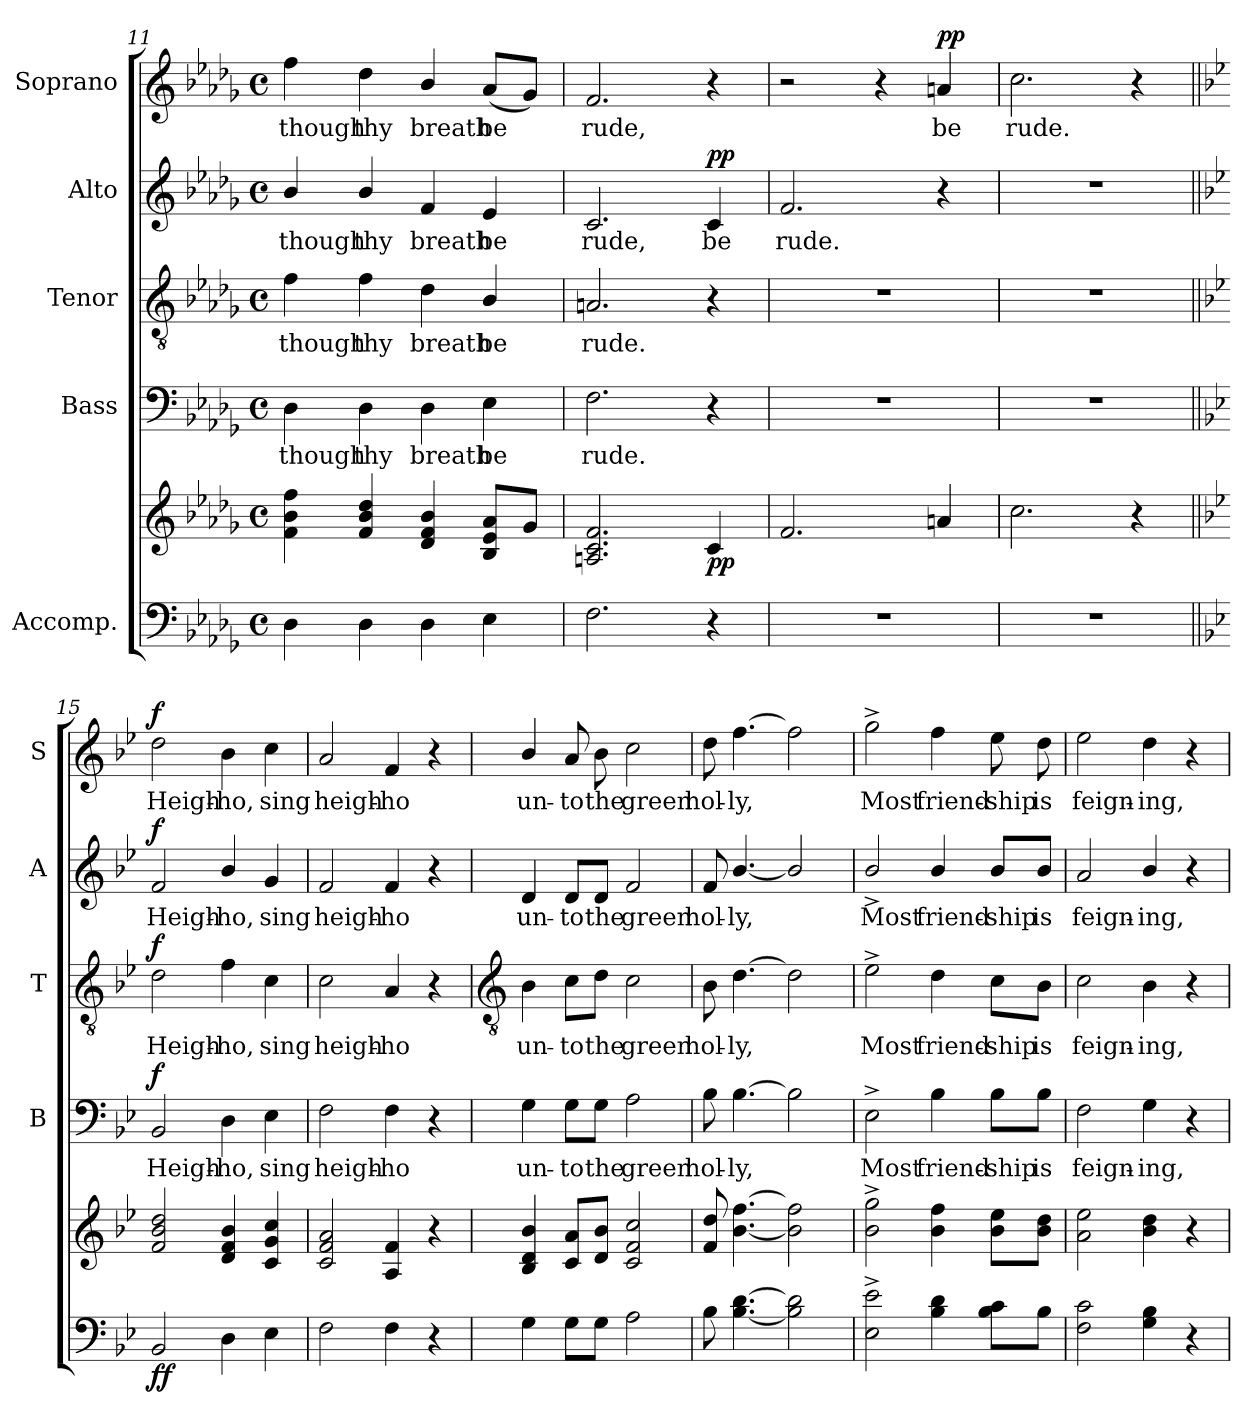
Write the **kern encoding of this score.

**kern	**kern	**dynam	**kern	**text	**dynam	**kern	**text	**dynam	**kern	**text	**dynam	**kern	**text	**dynam
*part5	*part5	*part5	*part4	*part4	*part4	*part3	*part3	*part3	*part2	*part2	*part2	*part1	*part1	*part1
*staff6	*staff5	*staff5/6	*staff4	*staff4	*staff4	*staff3	*staff3	*staff3	*staff2	*staff2	*staff2	*staff1	*staff1	*staff1
*I"Accomp.	*	*	*I"Bass	*	*	*I"Tenor	*	*	*I"Alto	*	*	*I"Soprano	*	*
*	*	*	*I'B	*	*	*I'T	*	*	*I'A	*	*	*I'S	*	*
!!LO:LB:g=z
*clefF4	*clefG2	*	*clefF4	*	*	*clefGv2	*	*	*clefG2	*	*	*clefG2	*	*
*k[b-e-a-d-g-]	*k[b-e-a-d-g-]	*	*k[b-e-a-d-g-]	*	*	*k[b-e-a-d-g-]	*	*	*k[b-e-a-d-g-]	*	*	*k[b-e-a-d-g-]	*	*
*D-:	*D-:	*	*D-:	*	*	*D-:	*	*	*D-:	*	*	*D-:	*	*
*M4/4	*M4/4	*	*M4/4	*	*	*M4/4	*	*	*M4/4	*	*	*M4/4	*	*
*met(c)	*met(c)	*	*met(c)	*	*	*met(c)	*	*	*met(c)	*	*	*met(c)	*	*
=11	=11	=11	=11	=11	=11	=11	=11	=11	=11	=11	=11	=11	=11	=11
!	!	!	!	!LO:LY:b	!	!	!LO:LY:b	!	!	!LO:LY:b	!	!	!LO:LY:b	!
4D-	4f 4b- 4ff	.	4D-	-though	.	4f	-though	.	4b-/	-though	.	4ff	-though	.
!	!	!	!	!LO:LY:b	!	!	!LO:LY:b	!	!	!LO:LY:b	!	!	!LO:LY:b	!
4D-	4f 4b- 4dd-	.	4D-	thy	.	4f	thy	.	4b-/	thy	.	4dd-	thy	.
!	!	!	!	!LO:LY:b	!	!	!LO:LY:b	!	!	!LO:LY:b	!	!	!LO:LY:b	!
4D-	4d-/ 4f/ 4b-/	.	4D-	breath	.	4d-	breath	.	4f	breath	.	4b-/	breath	.
!	!	!	!	!LO:LY:b	!	!	!LO:LY:b	!	!	!LO:LY:b	!	!	!LO:LY:b	!
4E-	8B- 8e- 8a-L	.	4E-	be	.	4B-/	be	.	4e-	be	.	(<8a-L	be	.
.	8g-J	.	.	.	.	.	.	.	.	.	.	8g-J)	.	.
=12	=12	=12	=12	=12	=12	=12	=12	=12	=12	=12	=12	=12	=12	=12
!	!	!	!	!LO:LY:b	!	!	!LO:LY:b	!	!	!LO:LY:b	!	!	!LO:LY:b	!
2.F	2.An 2.c 2.f	.	2.F	rude.	.	2.An	rude.	.	2.c	rude,	.	2.f	rude,	.
!	!	!LO:DY:b	!	!	!	!	!	!	!	!LO:LY:b	!LO:DY:b	!	!	!
4r	4c	pp	4r	.	.	4r	.	.	4c	be	pp	4r	.	.
=13	=13	=13	=13	=13	=13	=13	=13	=13	=13	=13	=13	=13	=13	=13
!	!	!	!	!	!	!	!	!	!	!LO:LY:b	!	!	!	!
1r	2.f	.	1r	.	.	1r	.	.	2.f	rude.	.	2r	.	.
.	.	.	.	.	.	.	.	.	.	.	.	4r	.	.
!	!	!	!	!	!	!	!	!	!	!	!	!	!LO:LY:b	!LO:DY:b
.	4an	.	.	.	.	.	.	.	4r	.	.	4an	be	pp
=14	=14	=14	=14	=14	=14	=14	=14	=14	=14	=14	=14	=14	=14	=14
!	!	!	!	!	!	!	!	!	!	!	!	!	!LO:LY:b	!
1r	2.cc	.	1r	.	.	1r	.	.	1r	.	.	2.cc	rude.	.
.	4r	.	.	.	.	.	.	.	.	.	.	4r	.	.
=15||	=15||	=15||	=15||	=15||	=15||	=15||	=15||	=15||	=15||	=15||	=15||	=15||	=15||	=15||
*k[b-e-]	*k[b-e-]	*	*k[b-e-]	*	*	*k[b-e-]	*	*	*k[b-e-]	*	*	*k[b-e-]	*	*
*B-:	*B-:	*	*B-:	*	*	*B-:	*	*	*B-:	*	*	*B-:	*	*
!	!	!LO:DY:b=2	!	!LO:LY:b	!	!	!LO:LY:b	!	!	!LO:LY:b	!	!	!LO:LY:b	!
!	!	!LO:DY:n=1:b	!	!	!LO:DY:b	!	!	!LO:DY:b	!	!	!LO:DY:b	!	!	!LO:DY:b
2BB-	2f 2b- 2dd	f f	2BB-	Heigh-	f	2d	Heigh-	f	2f	Heigh-	f	2dd	Heigh-	f
!	!	!	!	!LO:LY:b	!	!	!LO:LY:b	!	!	!LO:LY:b	!	!	!LO:LY:b	!
4D	4d 4f 4b-	.	4D	-ho,	.	4f	-ho,	.	4b-/	-ho,	.	4b-	-ho,	.
!	!	!	!	!LO:LY:b	!	!	!LO:LY:b	!	!	!LO:LY:b	!	!	!LO:LY:b	!
4E-	4c 4g 4cc	.	4E-	sing	.	4c	sing	.	4g	sing	.	4cc	sing	.
=16	=16	=16	=16	=16	=16	=16	=16	=16	=16	=16	=16	=16	=16	=16
!	!	!	!	!LO:LY:b	!	!	!LO:LY:b	!	!	!LO:LY:b	!	!	!LO:LY:b	!
2F	2c 2f 2a	.	2F	heigh-	.	2c	heigh-	.	2f	heigh-	.	2a	heigh-	.
!	!	!	!	!LO:LY:b	!	!	!LO:LY:b	!	!	!LO:LY:b	!	!	!LO:LY:b	!
4F	4A 4f	.	4F	-ho	.	4A	-ho	.	4f	-ho	.	4f	-ho	.
4r	4r	.	4r	.	.	4r	.	.	4r	.	.	4r	.	.
!!LO:LB:g=z
=17	=17	=17	=17	=17	=17	=17	=17	=17	=17	=17	=17	=17	=17	=17
*	*	*	*	*	*	*clefGv2	*	*	*	*	*	*	*	*
!	!	!	!	!LO:LY:b	!	!	!LO:LY:b	!	!	!LO:LY:b	!	!	!LO:LY:b	!
4G	4B-/ 4d/ 4b-/	.	4G	un-	.	4B-	un-	.	4d	un-	.	4b-/	un-	.
!	!	!	!	!LO:LY:b	!	!	!LO:LY:b	!	!	!LO:LY:b	!	!	!LO:LY:b	!
8GL	8c 8aL	.	8G\L	-to	.	8c\L	-to	.	8d/L	-to	.	8a	-to	.
!	!	!	!	!LO:LY:b	!	!	!LO:LY:b	!	!	!LO:LY:b	!	!	!LO:LY:b	!
8GJ	8d 8b-J	.	8G\J	the	.	8d\J	the	.	8d/J	the	.	8b-	the	.
!	!	!	!	!LO:LY:b	!	!	!LO:LY:b	!	!	!LO:LY:b	!	!	!LO:LY:b	!
2A	2c 2f 2cc	.	2A	green	.	2c	green	.	2f	green	.	2cc	green	.
=18	=18	=18	=18	=18	=18	=18	=18	=18	=18	=18	=18	=18	=18	=18
!	!	!	!	!LO:LY:b	!	!	!LO:LY:b	!	!	!LO:LY:b	!	!	!LO:LY:b	!
8B-	8f 8dd	.	8B-	hol-	.	8B-	hol-	.	8f	hol-	.	8dd	hol-	.
!	!	!	!	!LO:LY:b	!	!	!LO:LY:b	!	!	!LO:LY:b	!	!	!LO:LY:b	!
[4.B- [4.d	[4.b- [4.ff	.	[4.B-	-ly,	.	[4.d	-ly,	.	[4.b-/	-ly,	.	[4.ff	-ly,	.
2B-] 2d]	2b-] 2ff]	.	2B-]	.	.	2d]	.	.	2b-/]	.	.	2ff]	.	.
=19	=19	=19	=19	=19	=19	=19	=19	=19	=19	=19	=19	=19	=19	=19
!	!	!	!	!LO:LY:b	!	!	!LO:LY:b	!	!	!LO:LY:b	!	!	!LO:LY:b	!
2E-^ 2e-^	2b-^ 2gg^	.	2E-^	Most	.	2e-^	Most	.	2b-^/	Most	.	2gg^	Most	.
!	!	!	!	!LO:LY:b	!	!	!LO:LY:b	!	!	!LO:LY:b	!	!	!LO:LY:b	!
4B- 4d	4b- 4ff	.	4B-	friend-	.	4d	friend-	.	4b-/	friend-	.	4ff	friend-	.
!	!	!	!	!LO:LY:b	!	!	!LO:LY:b	!	!	!LO:LY:b	!	!	!LO:LY:b	!
8B- 8cL	8b- 8ee-L	.	8B-\L	-ship	.	8c\L	-ship	.	8b-/L	-ship	.	8ee-	-ship	.
!	!	!	!	!LO:LY:b	!	!	!LO:LY:b	!	!	!LO:LY:b	!	!	!LO:LY:b	!
8B-J	8b- 8ddJ	.	8B-\J	is	.	8B-\J	is	.	8b-/J	is	.	8dd	is	.
=20	=20	=20	=20	=20	=20	=20	=20	=20	=20	=20	=20	=20	=20	=20
!	!	!	!	!LO:LY:b	!	!	!LO:LY:b	!	!	!LO:LY:b	!	!	!LO:LY:b	!
2F 2c	2a 2ee-	.	2F	feign-	.	2c	feign-	.	2a	feign-	.	2ee-	feign-	.
!	!	!	!	!LO:LY:b	!	!	!LO:LY:b	!	!	!LO:LY:b	!	!	!LO:LY:b	!
4G 4B-	4b- 4dd	.	4G	-ing,	.	4B-	-ing,	.	4b-/	-ing,	.	4dd	-ing,	.
4r	4r	.	4r	.	.	4r	.	.	4r	.	.	4r	.	.
=	=	=	=	=	=	=	=	=	=	=	=	=	=	=
*-	*-	*-	*-	*-	*-	*-	*-	*-	*-	*-	*-	*-	*-	*-
